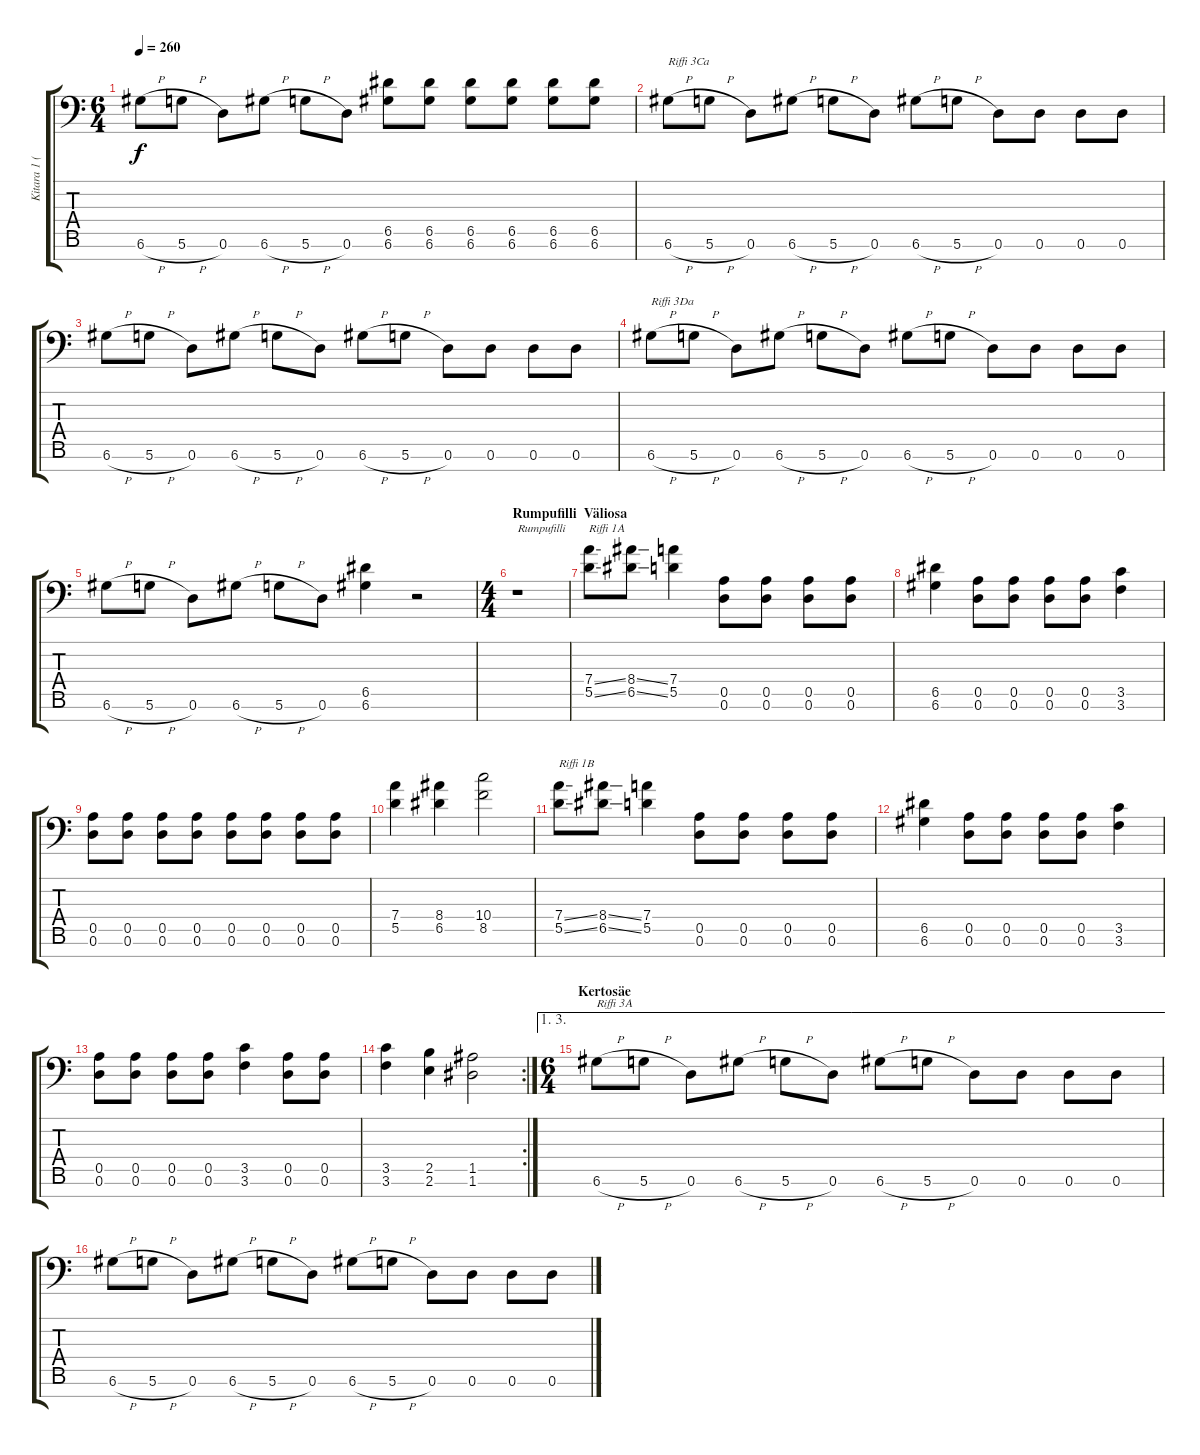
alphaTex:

\track ("Kitara 1 (Kuisma)" "Kitara 1 (") {instrument distortionguitar}
\staff {score tabs}
\tuning (E4 B3 G3 D3 A2 D2 A1) {hide}
\ts (6 4)
\tempo 260
\clef f4
\ks c
6.6{h}.8{dy f} 5.6{h}.8 0.6.8 6.6{h}.8 5.6{h}.8 0.6.8 (6.5 6.6).8 (6.5 6.6).8 (6.5 6.6).8 (6.5 6.6).8 (6.5 6.6).8 (6.5 6.6).8 |
6.6{h}.8{txt "Riffi 3Ca"} 5.6{h}.8 0.6.8 6.6{h}.8 5.6{h}.8 0.6.8 6.6{h}.8 5.6{h}.8 0.6.8 0.6.8 0.6.8 0.6.8 |
6.6{h}.8 5.6{h}.8 0.6.8 6.6{h}.8 5.6{h}.8 0.6.8 6.6{h}.8 5.6{h}.8 0.6.8 0.6.8 0.6.8 0.6.8 |
6.6{h}.8{txt "Riffi 3Da"} 5.6{h}.8 0.6.8 6.6{h}.8 5.6{h}.8 0.6.8 6.6{h}.8 5.6{h}.8 0.6.8 0.6.8 0.6.8 0.6.8 |
6.6{h}.8 5.6{h}.8 0.6.8 6.6{h}.8 5.6{h}.8 0.6.8 (6.5 6.6).4 r.2 |
\ts (4 4)
\section ("" "Rumpufilli")
r.1{txt "Rumpufilli"} |
\section ("" "Väliosa")
(7.4{ss} 5.5{ss}).8{txt "Riffi 1A"} (8.4{ss} 6.5{ss}).8 (7.4 5.5).4 (0.5 0.6).8 (0.5 0.6).8 (0.5 0.6).8 (0.5 0.6).8 |
(6.5 6.6).4 (0.5 0.6).8 (0.5 0.6).8 (0.5 0.6).8 (0.5 0.6).8 (3.5 3.6).4 |
(0.5 0.6).8 (0.5 0.6).8 (0.5 0.6).8 (0.5 0.6).8 (0.5 0.6).8 (0.5 0.6).8 (0.5 0.6).8 (0.5 0.6).8 |
(7.4 5.5).4 (8.4 6.5).4 (10.4 8.5).2 |
(7.4{ss} 5.5{ss}).8{txt "Riffi 1B"} (8.4{ss} 6.5{ss}).8 (7.4 5.5).4 (0.5 0.6).8 (0.5 0.6).8 (0.5 0.6).8 (0.5 0.6).8 |
(6.5 6.6).4 (0.5 0.6).8 (0.5 0.6).8 (0.5 0.6).8 (0.5 0.6).8 (3.5 3.6).4 |
(0.5 0.6).8 (0.5 0.6).8 (0.5 0.6).8 (0.5 0.6).8 (3.5 3.6).4 (0.5 0.6).8 (0.5 0.6).8 |
\rc 2
(3.5 3.6).4 (2.5 2.6).4 (1.5 1.6).2 |
\ae (1 3)
\ts (6 4)
\section ("" "Kertosäe")
6.6{h}.8{txt "Riffi 3A"} 5.6{h}.8 0.6.8 6.6{h}.8 5.6{h}.8 0.6.8 6.6{h}.8 5.6{h}.8 0.6.8 0.6.8 0.6.8 0.6.8 |
6.6{h}.8 5.6{h}.8 0.6.8 6.6{h}.8 5.6{h}.8 0.6.8 6.6{h}.8 5.6{h}.8 0.6.8 0.6.8 0.6.8 0.6.8
